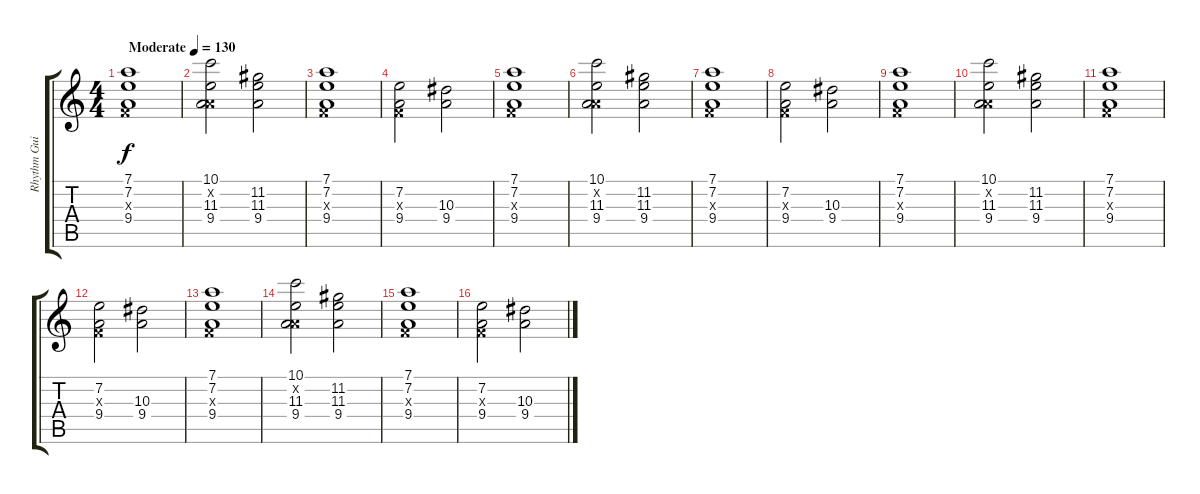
\track ("Rhythm Guitar" "Rhythm Gui") {instrument distortionguitar}
\staff {score tabs}
\tuning (D4 A3 F3 C3 G2 C2) {hide}
\ts (4 4)
\tempo (130 "Moderate")
\clef g2
\ks c
(7.1 7.2 0.3{x} 9.4).1{dy f instrument distortionguitar} |
(10.1 0.2{x} 11.3 9.4).2 (11.2 11.3 9.4).2 |
(7.1 7.2 0.3{x} 9.4).1 |
(7.2 0.3{x} 9.4).2 (10.3 9.4).2 |
(7.1 7.2 0.3{x} 9.4).1 |
(10.1 0.2{x} 11.3 9.4).2 (11.2 11.3 9.4).2 |
(7.1 7.2 0.3{x} 9.4).1 |
(7.2 0.3{x} 9.4).2 (10.3 9.4).2 |
(7.1 7.2 0.3{x} 9.4).1 |
(10.1 0.2{x} 11.3 9.4).2 (11.2 11.3 9.4).2 |
(7.1 7.2 0.3{x} 9.4).1 |
(7.2 0.3{x} 9.4).2 (10.3 9.4).2 |
(7.1 7.2 0.3{x} 9.4).1 |
(10.1 0.2{x} 11.3 9.4).2 (11.2 11.3 9.4).2 |
(7.1 7.2 0.3{x} 9.4).1 |
(7.2 0.3{x} 9.4).2 (10.3 9.4).2
